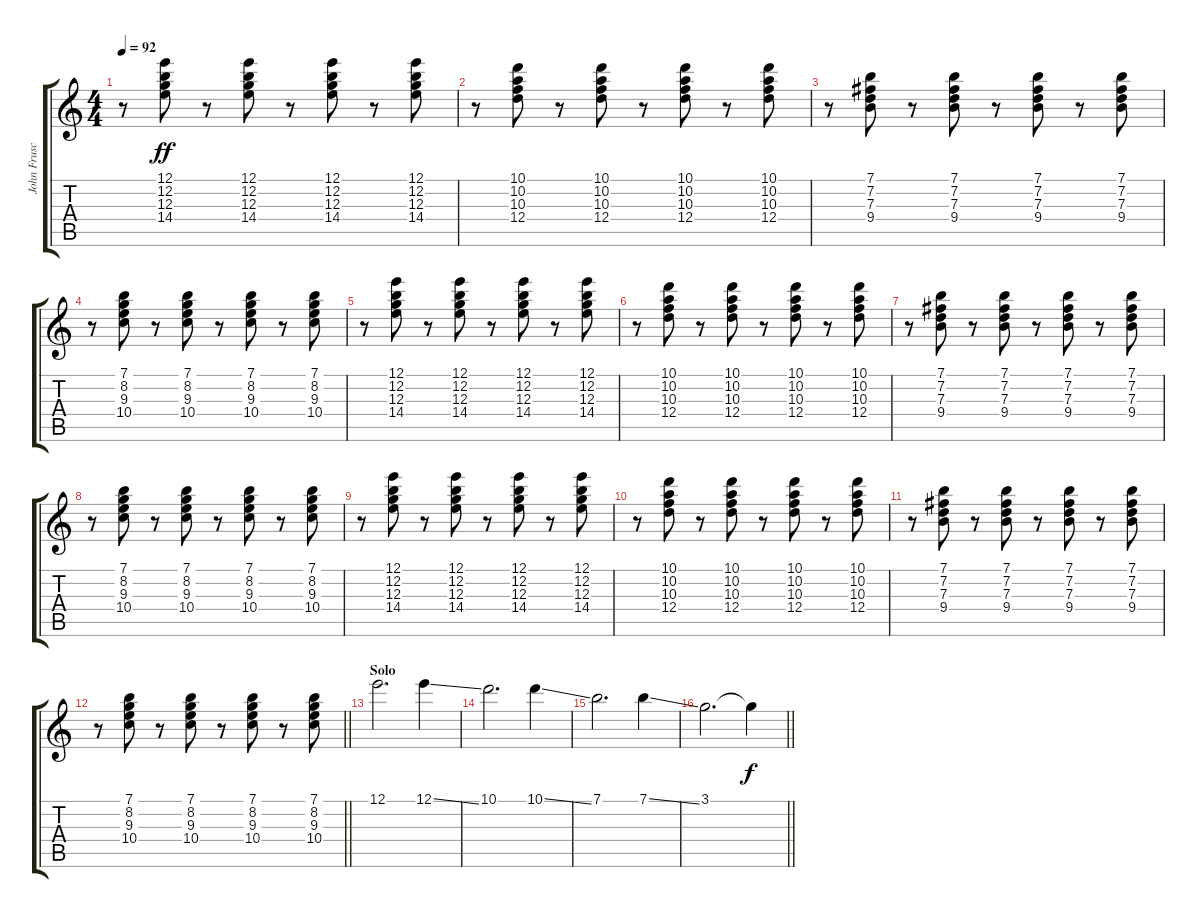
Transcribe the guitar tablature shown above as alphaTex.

\track ("John Frusciante" "John Frusc") {instrument overdrivenguitar}
\staff {score tabs}
\tuning (E4 B3 G3 D3 A2 E2) {hide}
\ts (4 4)
\tempo 92
\clef g2
\ks c
r.8{dy ff} (12.1 12.2 12.3 14.4).8 r.8 (12.1 12.2 12.3 14.4).8 r.8 (12.1 12.2 12.3 14.4).8 r.8 (12.1 12.2 12.3 14.4).8 |
r.8 (10.1 10.2 10.3 12.4).8 r.8 (10.1 10.2 10.3 12.4).8 r.8 (10.1 10.2 10.3 12.4).8 r.8 (10.1 10.2 10.3 12.4).8 |
r.8 (7.1 7.2 7.3 9.4).8 r.8 (7.1 7.2 7.3 9.4).8 r.8 (7.1 7.2 7.3 9.4).8 r.8 (7.1 7.2 7.3 9.4).8 |
r.8 (7.1 8.2 9.3 10.4).8 r.8 (7.1 8.2 9.3 10.4).8 r.8 (7.1 8.2 9.3 10.4).8 r.8 (7.1 8.2 9.3 10.4).8 |
r.8 (12.1 12.2 12.3 14.4).8 r.8 (12.1 12.2 12.3 14.4).8 r.8 (12.1 12.2 12.3 14.4).8 r.8 (12.1 12.2 12.3 14.4).8 |
r.8 (10.1 10.2 10.3 12.4).8 r.8 (10.1 10.2 10.3 12.4).8 r.8 (10.1 10.2 10.3 12.4).8 r.8 (10.1 10.2 10.3 12.4).8 |
r.8 (7.1 7.2 7.3 9.4).8 r.8 (7.1 7.2 7.3 9.4).8 r.8 (7.1 7.2 7.3 9.4).8 r.8 (7.1 7.2 7.3 9.4).8 |
r.8 (7.1 8.2 9.3 10.4).8 r.8 (7.1 8.2 9.3 10.4).8 r.8 (7.1 8.2 9.3 10.4).8 r.8 (7.1 8.2 9.3 10.4).8 |
r.8 (12.1 12.2 12.3 14.4).8 r.8 (12.1 12.2 12.3 14.4).8 r.8 (12.1 12.2 12.3 14.4).8 r.8 (12.1 12.2 12.3 14.4).8 |
r.8 (10.1 10.2 10.3 12.4).8 r.8 (10.1 10.2 10.3 12.4).8 r.8 (10.1 10.2 10.3 12.4).8 r.8 (10.1 10.2 10.3 12.4).8 |
r.8 (7.1 7.2 7.3 9.4).8 r.8 (7.1 7.2 7.3 9.4).8 r.8 (7.1 7.2 7.3 9.4).8 r.8 (7.1 7.2 7.3 9.4).8 |
\barLineRight lightlight
r.8 (7.1 8.2 9.3 10.4).8 r.8 (7.1 8.2 9.3 10.4).8 r.8 (7.1 8.2 9.3 10.4).8 r.8 (7.1 8.2 9.3 10.4).8 |
\section ("" "Solo")
12.1.2{d volume 11} 12.1{ss}.4 |
10.1.2{d} 10.1{ss}.4 |
7.1.2{d} 7.1{ss}.4 |
\barLineRight lightlight
3.1.2{d} 3.1{t}.4{dy f}
